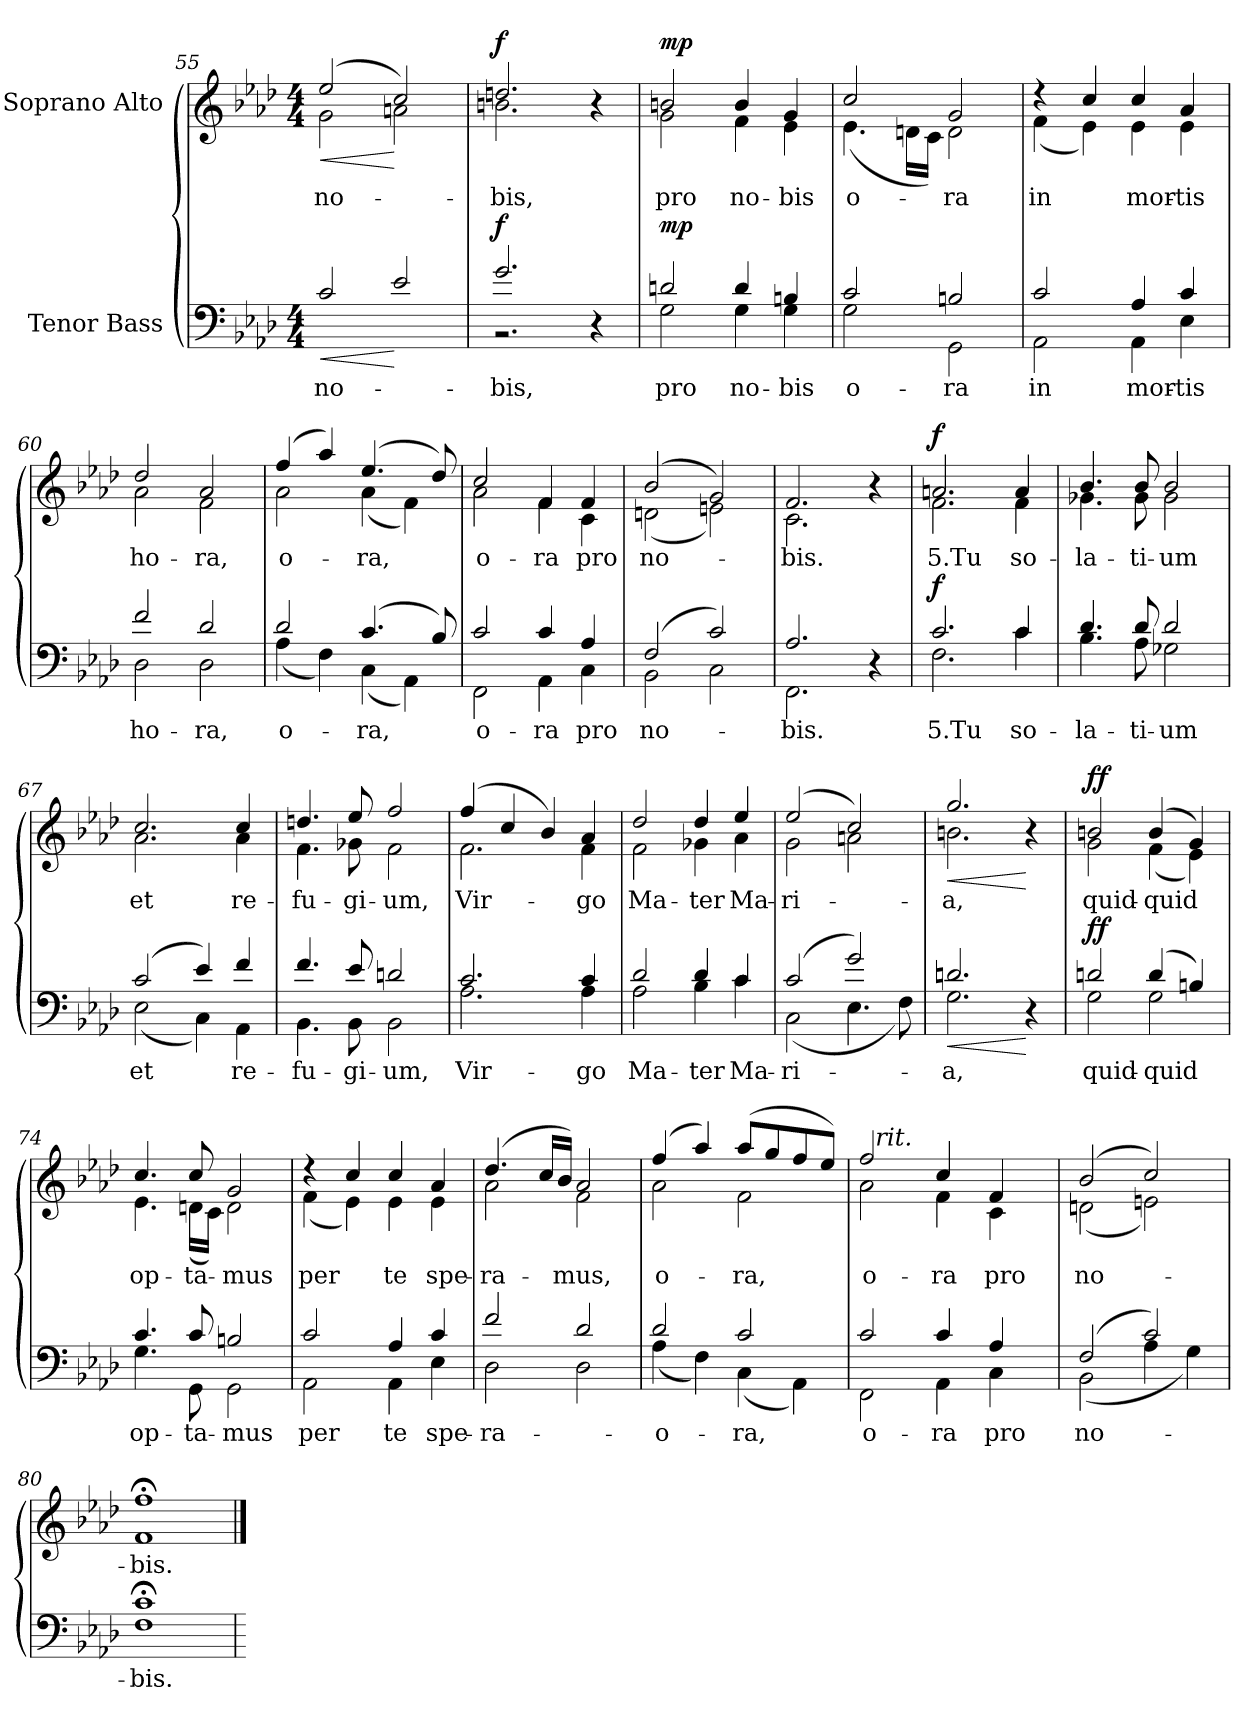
**kern	**text	**dynam	**kern	**text	**dynam
*part2	*part2	*part2	*part1	*part1	*part1
*staff2	*staff2	*staff2	*staff1	*staff1	*staff1
*I"Tenor  Bass	*	*	*I"Soprano  Alto	*	*
*clefF4	*	*	*clefG2	*	*
*k[b-e-a-d-]	*	*	*k[b-e-a-d-]	*	*
*A-:	*	*	*A-:	*	*
*M4/4	*	*	*M4/4	*	*
=55	=55	=55	=55	=55	=55
!	!LO:LY:a:cj	!LO:HP:b	!	!LO:LY:b:cj	!LO:HP:b
*	*	*	*^	*	*
2c/	no-	<	(>2ee-/	2g\	no-	<
2e-/	.	[	2cc/)	2an\	.	[
!!LO:LB:g=z	!!
=56	=56	=56	=56	=56	=56	=56
!	!LO:LY:a:cj	!LO:DY:b	!	!	!LO:LY:b:cj	!LO:DY:a
*^	*	*	*	*	*	*
2.g/	2.r	-bis,	f	2.ddn/	2.bn\	-bis,	f
4r	4ryy	.	.	4r	4ryy	.	.
=57	=57	=57	=57	=57	=57	=57	=57
!	!	!LO:LY:a:cj	!LO:DY:b	!	!	!LO:LY:b:cj	!LO:DY:a
2dn/	2G\	pro	mp	2bn/	2g\	pro	mp
!	!	!LO:LY:a:cj	!	!	!	!LO:LY:b:cj	!
4d/	4G\	no-	.	4b/	4f\	no-	.
!	!	!LO:LY:a:cj	!	!	!	!LO:LY:b:cj	!
4Bn/	4G\	-bis	.	4g/	4e-\	-bis	.
=58	=58	=58	=58	=58	=58	=58	=58
!	!	!LO:LY:a:cj	!	!	!	!LO:LY:b:cj	!
2c/	2G\	o-	.	2cc/	(<4.e-\	o-	.
.	.	.	.	.	16dn\L	.	.
.	.	.	.	.	16c\J)	.	.
!	!	!LO:LY:a:cj	!	!	!	!LO:LY:b:cj	!
2Bn/	2GG\	-ra	.	2g/	2d\	-ra	.
=59	=59	=59	=59	=59	=59	=59	=59
!	!	!LO:LY:a:cj	!	!	!	!LO:LY:b:cj	!
2c/	2AA-\	in	.	4rdd	(<4f\	in	.
.	.	.	.	4cc/	4e-\)	.	.
!	!	!LO:LY:a:cj	!	!	!	!LO:LY:b:cj	!
4A-/	4AA-\	mor-	.	4cc/	4e-\	mor-	.
!	!	!LO:LY:a:cj	!	!	!	!LO:LY:b:cj	!
4c/	4E-\	-tis	.	4a-/	4e-\	-tis	.
=60	=60	=60	=60	=60	=60	=60	=60
!	!	!LO:LY:a:cj	!	!	!	!LO:LY:b:cj	!
2f/	2D-\	ho-	.	2dd-/	2a-\	ho-	.
!	!	!LO:LY:a:cj	!	!	!	!LO:LY:b:cj	!
2d-/	2D-\	-ra,	.	2a-/	2f\	-ra,	.
!!LO:PB:g=z	!!
=61	=61	=61	=61	=61	=61	=61	=61
!	!	!LO:LY:a:cj	!	!	!	!LO:LY:b:cj	!
2d-/	(<4A-\	o-	.	(>4ff/	2a-\	o-	.
.	4F\)	.	.	4aa-/)	.	.	.
!	!	!LO:LY:a:cj	!	!	!	!LO:LY:b:cj	!
(>4.c/	(<4C\	-ra,	.	(>4.ee-/	(<4a-\	-ra,	.
.	4AA-\)	.	.	.	4f\)	.	.
8B-/)	.	.	.	8dd-/)	.	.	.
=62	=62	=62	=62	=62	=62	=62	=62
!	!	!LO:LY:a:cj	!	!	!	!LO:LY:b:cj	!
2c/	2FF\	o-	.	2cc/	2a-\	o-	.
!	!	!LO:LY:a:cj	!	!	!	!LO:LY:b:cj	!
4c/	4AA-\	-ra	.	4f/	4f\	-ra	.
!	!	!LO:LY:a:cj	!	!	!	!LO:LY:b:cj	!
4A-/	4C\	pro	.	4f/	4c\	pro	.
=63	=63	=63	=63	=63	=63	=63	=63
!	!	!LO:LY:a:cj	!	!	!	!LO:LY:b:cj	!
(>2F/	2BB-\	no-	.	(>2b-/	(<2dn\	no-	.
2c/)	2C\	.	.	2g/)	2en\)	.	.
=64	=64	=64	=64	=64	=64	=64	=64
!	!	!LO:LY:a:cj	!	!	!	!LO:LY:b:cj	!
2.A-/	2.FF\	-bis.	.	2.f/	2.c\	-bis.	.
4r	4ryy	.	.	4r	4ryy	.	.
=65	=65	=65	=65	=65	=65	=65	=65
!	!	!LO:LY:a:rj	!LO:DY:b	!	!	!LO:LY:b:rj	!LO:DY:a
2.c/	2.F\	5.Tu	f	2.an/	2.f\	5.Tu	f
!	!	!LO:LY:a:cj	!	!	!	!LO:LY:b:cj	!
4c/	4c\	so-	.	4a/	4f\	so-	.
!!LO:LB:g=z	!!
=66	=66	=66	=66	=66	=66	=66	=66
!	!	!LO:LY:a:cj	!	!	!	!LO:LY:b:cj	!
4.d-/	4.B-\	-la-	.	4.b-/	4.g-X\	-la-	.
!	!	!LO:LY:a	!	!	!	!LO:LY:b	!
8d-/	8A-\	-ti-	.	8b-/	8g-\	-ti-	.
!	!	!LO:LY:a:cj	!	!	!	!LO:LY:b:cj	!
2d-/	2G-X\	-um	.	2b-/	2g-\	-um	.
=67	=67	=67	=67	=67	=67	=67	=67
!	!	!LO:LY:a:cj	!	!	!	!LO:LY:b:cj	!
(>2c/	(<2E-\	et	.	2.cc/	2.a-\	et	.
4e-/)	4C\)	.	.	.	.	.	.
!	!	!LO:LY:a:cj	!	!	!	!LO:LY:b:cj	!
4f/	4AA-\	re-	.	4cc/	4a-\	re-	.
=68	=68	=68	=68	=68	=68	=68	=68
!	!	!LO:LY:a:cj	!	!	!	!LO:LY:b:cj	!
4.f/	4.BB-\	-fu-	.	4.ddn/	4.f\	-fu-	.
!	!	!LO:LY:a	!	!	!	!LO:LY:b	!
8e-/	8BB-\	-gi-	.	8ee-/	8g-X\	-gi-	.
!	!	!LO:LY:a:cj	!	!	!	!LO:LY:b:cj	!
2dn/	2BB-\	-um,	.	2ff/	2f\	-um,	.
=69	=69	=69	=69	=69	=69	=69	=69
!	!	!LO:LY:a:cj	!	!	!	!LO:LY:b:cj	!
2.c/	2.A-\	Vir-	.	(>4ff/	2.f\	Vir-	.
.	.	.	.	4cc/	.	.	.
.	.	.	.	4b-/)	.	.	.
!	!	!LO:LY:a:cj	!	!	!	!LO:LY:b:cj	!
4c/	4A-\	-go	.	4a-/	4f\	-go	.
=70	=70	=70	=70	=70	=70	=70	=70
!	!	!LO:LY:a:cj	!	!	!	!LO:LY:b:cj	!
2d-/	2A-\	Ma-	.	2dd-/	2f\	Ma-	.
!	!	!LO:LY:a:cj	!	!	!	!LO:LY:b:cj	!
4d-/	4B-\	-ter	.	4dd-/	4g-X\	-ter	.
!	!	!LO:LY:a:cj	!	!	!	!LO:LY:b:cj	!
4c/	4c\	Ma-	.	4ee-/	4a-\	Ma-	.
!!LO:LB:g=z	!!
=71	=71	=71	=71	=71	=71	=71	=71
!	!	!LO:LY:a:cj	!	!	!	!LO:LY:b:cj	!
(>2c/	(<2C\	-ri-	.	(>2ee-/	2g\	-ri-	.
2g/)	4.E-\	.	.	2cc/)	2an\	.	.
.	8F\)	.	.	.	.	.	.
=72	=72	=72	=72	=72	=72	=72	=72
!	!	!LO:LY:a:cj	!LO:HP:b	!	!	!LO:LY:b:cj	!LO:HP:b
2.dn/	2.G\	-a,	<	2.gg/	2.bn\	-a,	<
4r	4ryy	.	[	4r	4ryy	.	[
=73	=73	=73	=73	=73	=73	=73	=73
!	!	!LO:LY:a:cj	!LO:DY:b	!	!	!LO:LY:b:cj	!LO:DY:a
2dn/	2G\	quid-	ff	2bn/	2g\	quid-	ff
!	!	!LO:LY:a	!	!	!	!LO:LY:b	!
(>4d/	2G\	-quid	.	(>4b/	(<4f\	-quid	.
4Bn/)	.	.	.	4g/)	4e-\)	.	.
=74	=74	=74	=74	=74	=74	=74	=74
!	!	!LO:LY:a:cj	!	!	!	!LO:LY:b:cj	!
4.c/	4.G\	op-	.	4.cc/	4.e-\	op-	.
!	!	!LO:LY:a:cj	!	!	!	!LO:LY:b:cj	!
8c/	8GG\	-ta-	.	8cc/	(<16dn\L	-ta-	.
.	.	.	.	.	16c\J)	.	.
!	!	!LO:LY:a:cj	!	!	!	!LO:LY:b:cj	!
2Bn/	2GG\	-mus	.	2g/	2d\	-mus	.
=75	=75	=75	=75	=75	=75	=75	=75
!	!	!LO:LY:a	!	!	!	!LO:LY:b	!
2c/	2AA-\	per	.	4rdd	(<4f\	per	.
.	.	.	.	4cc/	4e-\)	.	.
!	!	!LO:LY:a:cj	!	!	!	!LO:LY:b:cj	!
4A-/	4AA-\	te	.	4cc/	4e-\	te	.
!	!	!LO:LY:a:cj	!	!	!	!LO:LY:b:cj	!
4c/	4E-\	spe-	.	4a-/	4e-\	spe-	.
!!LO:LB:g=z	!!
=76	=76	=76	=76	=76	=76	=76	=76
!	!	!LO:LY:a:cj	!	!	!	!LO:LY:b:cj	!
2f/	2D-\	-ra-	.	(>4.dd-/	2a-\	-ra-	.
.	.	.	.	16cc/L	.	.	.
!	!	!	!	!	!	!LO:LY:b	!
.	.	.	.	16b-/J)	.	-mus,	.
2d-/	2D-\	.	.	2a-/	2f\	.	.
=77	=77	=77	=77	=77	=77	=77	=77
!	!	!LO:LY:a:cj	!	!	!	!LO:LY:b:cj	!
2d-/	(<4A-\	-o-	.	(>4ff/	2a-\	o-	.
.	4F\)	.	.	4aa-/)	.	.	.
!	!	!LO:LY:a:cj	!	!	!	!LO:LY:b:cj	!
2c/	(<4C\	-ra,	.	(>8aa-/L	2f\	-ra,	.
.	.	.	.	8gg/	.	.	.
.	4AA-\)	.	.	8ff/	.	.	.
.	.	.	.	8ee-/J)	.	.	.
*	*	*	*	*v	*v	*	*
=78	=78	=78	=78	=78	=78	=78
!	!	!LO:LY:a:cj	!	!	!LO:LY:b:cj	!
*	*	*	*	*^	*	*
*	*	*	*	*	*^	*	*
2c/	2FF\	o-	.	2ff/	2a-\	32.ryy	o-	.
!	!	!	!	!	!	!LO:TX:a:i:t=rit.	!	!
.	.	.	.	.	.	2ryy	.	.
!	!	!LO:LY:a:cj	!	!	!	!	!LO:LY:b:cj	!
4c/	4AA-\	-ra	.	4cc/	4f\	.	-ra	.
.	.	.	.	.	.	4ryy	.	.
!	!	!LO:LY:a:cj	!	!	!	!	!LO:LY:b:cj	!
4A-/	4C\	pro	.	4f/	4c\	.	pro	.
.	.	.	.	.	.	8ryy	.	.
.	.	.	.	.	.	16ryy	.	.
.	.	.	.	.	.	64ryy	.	.
=79	=79	=79	=79	=79	=79	=79	=79	=79
!	!	!LO:LY:a:cj	!	!	!	!	!LO:LY:b:cj	!
*	*	*	*	*	*v	*v	*	*
(>2F/	(<2BB-\	no-	.	(>2b-/	(<2dn\	no-	.
2c/)	4A-\	.	.	2cc/)	2en\)	.	.
.	4G\)	.	.	.	.	.	.
*	*	*	*	*v	*v	*	*
=80	=80	=80	=80	=80	=80	=80
!	!	!LO:LY:a:cj	!	!	!LO:LY:b:cj	!
*v	*v	*	*	*	*	*
1c; 1F;	-bis.	.	1ff;< 1f;<	-bis.	.
=	==	==	==	==	==
*-	*-	*-	*-	*-	*-
